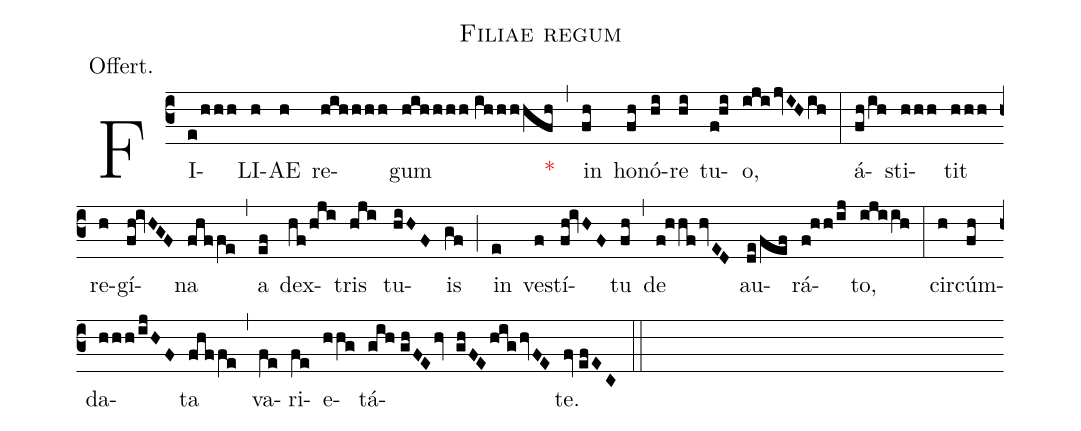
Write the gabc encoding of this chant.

name:Filiae regum;
annotation:Offert.;
mode:III.;
office-part:Offertory;
%%
(c3) FI(e/hhh)LI(h)AE(h) re(hihhhh)gum(hihhhh//ihhhhfh) <v>\red{*}</v>(,) in(fh) ho(fh)nó(hi)re(hi) tu(f!hi)o,(ijijvIHih) (:) á(fh/ih)sti(hhh)tit(hhh) re(h)gí(fh!ivHGF)na(fhffe) (,) a(ef) dex(hf/hji)tris(hji) tu(hiHF)is(gf) (;) in(e) ve(f)stí(fh!ivHF)tu(fh) (,) de(f!hhfhvED) au(de/fef)rá(f!hh/ij)to,(ijiih) (:) cir(h)cúm(fh)da(hhh/ijHF)ta(fhffe) (,) va(fe)ri(fe)e(hhg)tá(gih//ghFEhv ghFEhighvFE)te.(fv//efEC) (::)
